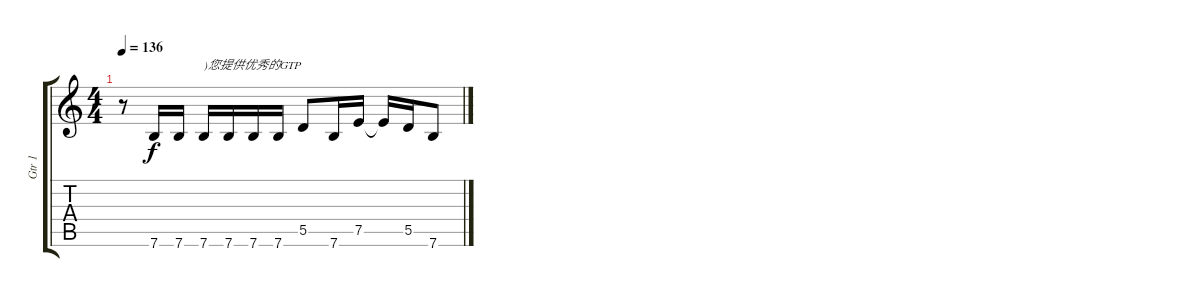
\track ("Gtr 1" "Gtr 1") {instrument distortionguitar}
\staff {score tabs}
\tuning (E4 B3 G3 D3 A2 E2) {hide}
\ts (4 4)
\tempo 136
\clef g2
\ks c
r.8{dy f} 7.6.16 7.6.16 7.6.16{txt ")您提供优秀的GTP"} 7.6.16 7.6.16 7.6.16 5.5.8 7.6.16 7.5.16 7.5{t}.16 5.5.16 7.6.8
